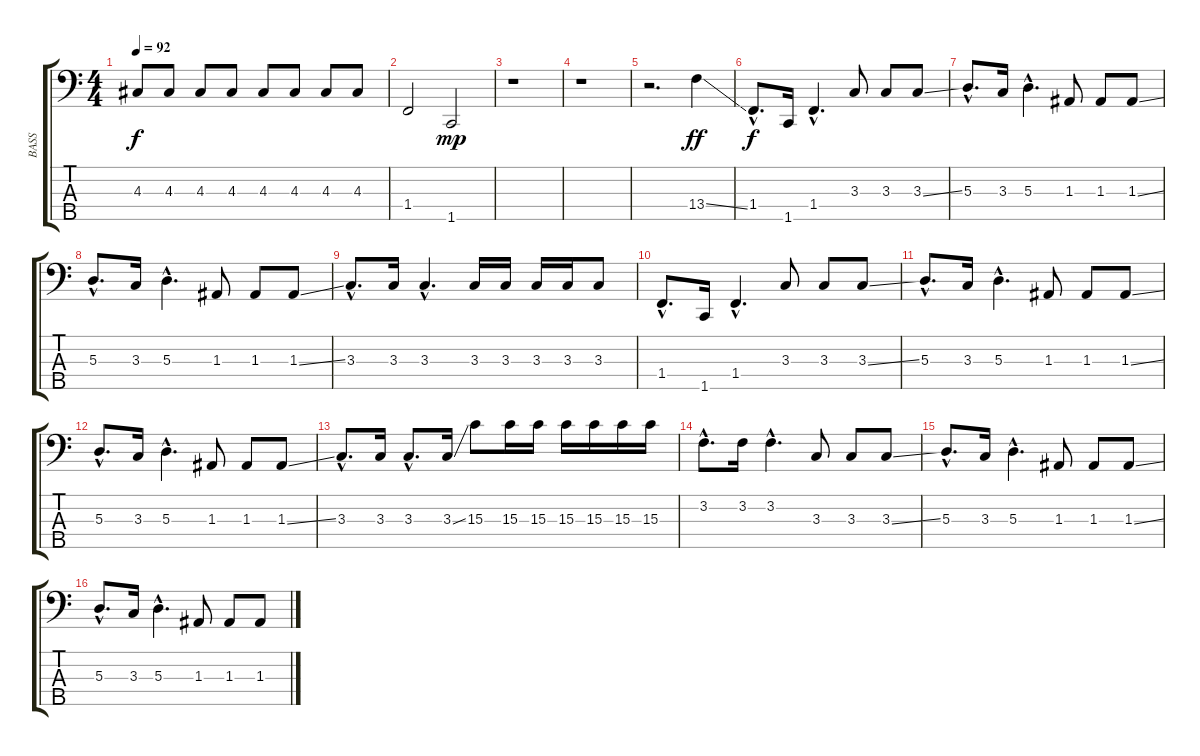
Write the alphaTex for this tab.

\track ("BASS" "BASS") {instrument electricbassfinger}
\staff {score tabs}
\tuning (G2 D2 A1 E1 B0) {hide}
\ts (4 4)
\tempo 92
\clef f4
\ks c
4.3.8{dy f} 4.3.8 4.3.8 4.3.8 4.3.8 4.3.8 4.3.8 4.3.8 |
1.4.2 1.5.2{dy mp} |
r.1 |
r.1 |
r.2{d} 13.4{ss}.4{dy ff} |
1.4{hac}.8{d dy f} 1.5.16 1.4{hac}.4{d} 3.3.8 3.3.8 3.3{ss}.8 |
5.3{hac}.8{d} 3.3.16 5.3{hac}.4{d} 1.3.8 1.3.8 1.3{ss}.8 |
5.3{hac}.8{d} 3.3.16 5.3{hac}.4{d} 1.3.8 1.3.8 1.3{ss}.8 |
3.3{hac}.8{d} 3.3.16 3.3{hac}.4{d} 3.3.16 3.3.16 3.3.16 3.3.16 3.3.8 |
1.4{hac}.8{d} 1.5.16 1.4{hac}.4{d} 3.3.8 3.3.8 3.3{ss}.8 |
5.3{hac}.8{d} 3.3.16 5.3{hac}.4{d} 1.3.8 1.3.8 1.3{ss}.8 |
5.3{hac}.8{d} 3.3.16 5.3{hac}.4{d} 1.3.8 1.3.8 1.3{ss}.8 |
3.3{hac}.8{d} 3.3.16 3.3{hac}.8{d} 3.3{ss}.16 15.3.8 15.3.16 15.3.16 15.3.16 15.3.16 15.3.16 15.3.16 |
3.2{hac}.8{d} 3.2.16 3.2{hac}.4{d} 3.3.8 3.3.8 3.3{ss}.8 |
5.3{hac}.8{d} 3.3.16 5.3{hac}.4{d} 1.3.8 1.3.8 1.3{ss}.8 |
5.3{hac}.8{d} 3.3.16 5.3{hac}.4{d} 1.3.8 1.3.8 1.3{ss}.8
